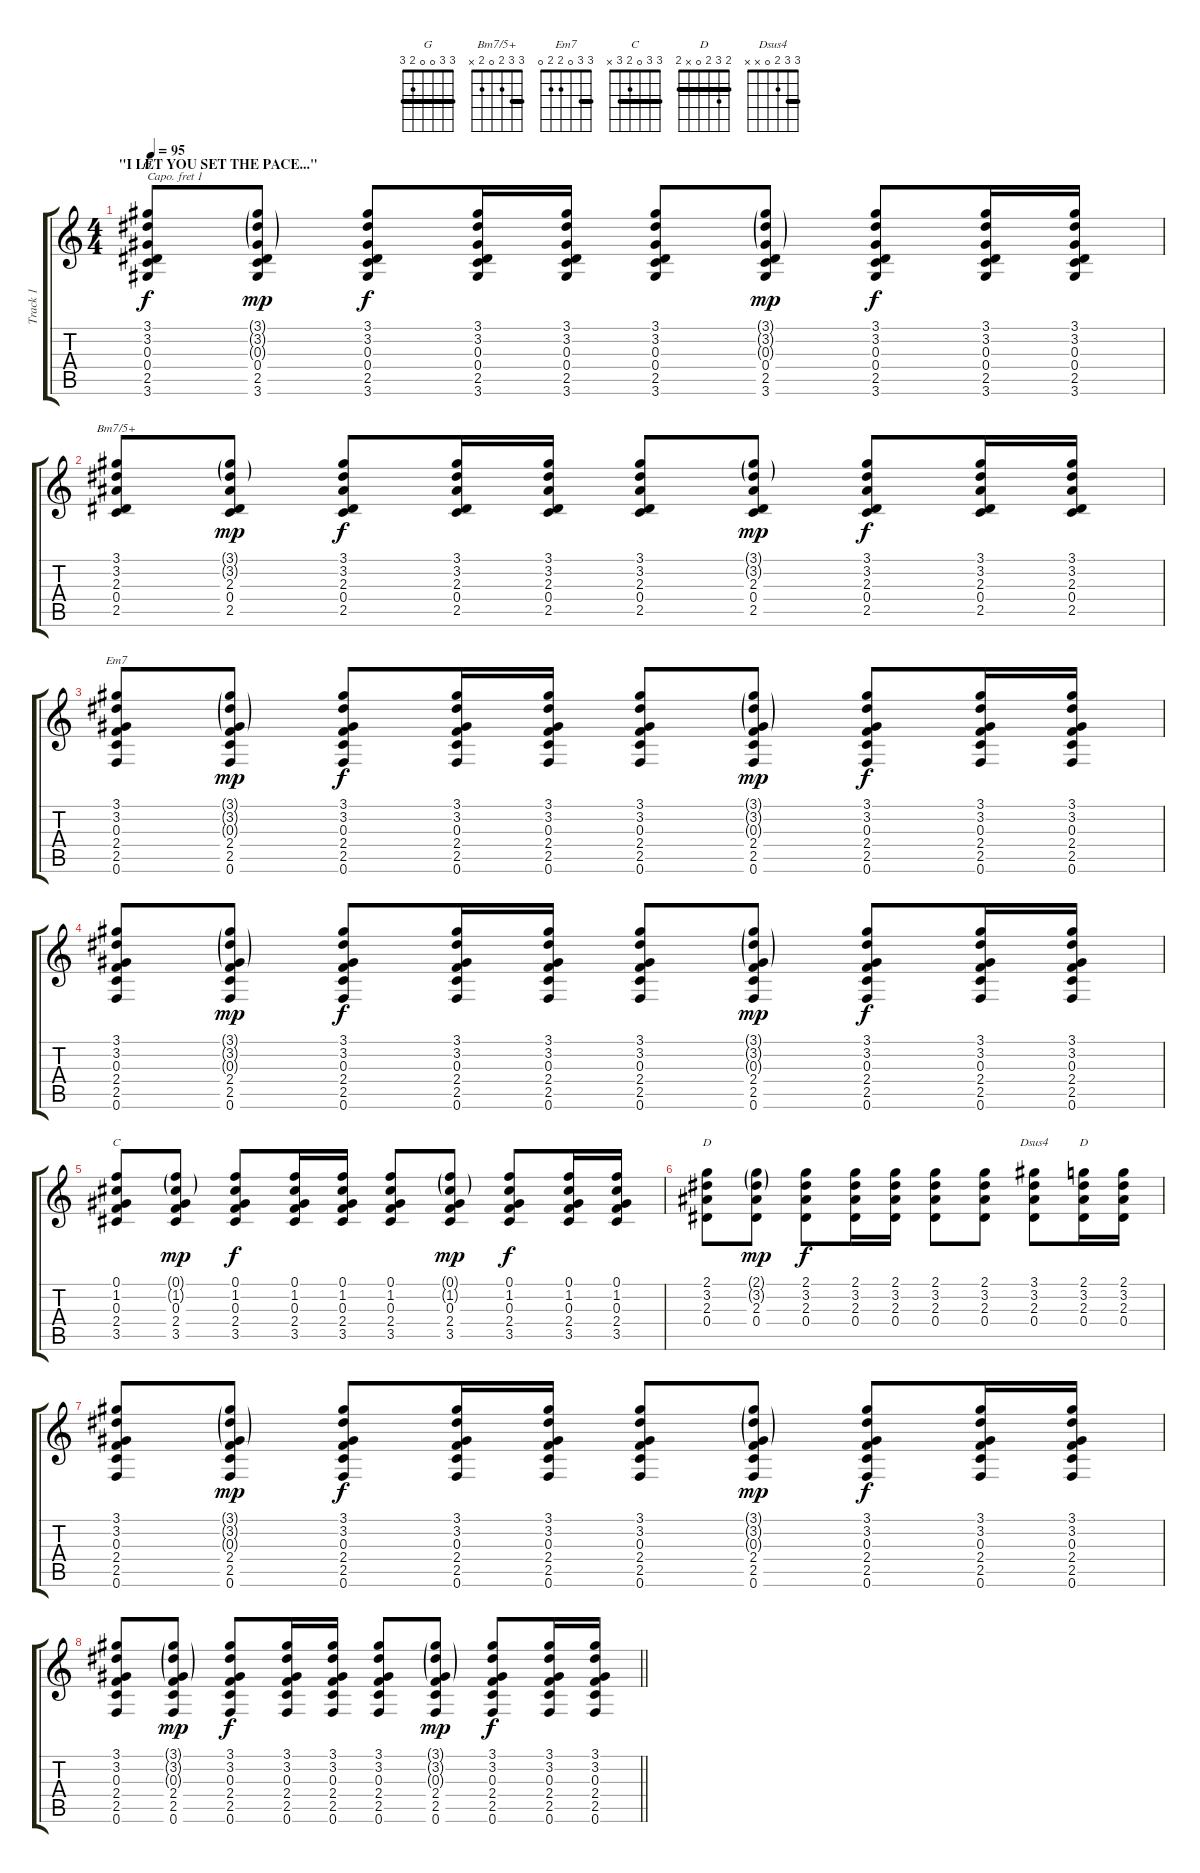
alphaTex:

\track ("Track 1" "Track 1") {instrument acousticguitarsteel}
\staff {score tabs}
\capo 1
\tuning (E4 B3 G3 D3 A2 E2) {hide}
\chord ("G" 3 3 0 0 2 3) {barre 3}
\chord ("Bm7/5+" 3 3 2 0 2 x) {barre 3}
\chord ("Em7" 3 3 0 2 2 0) {barre 3}
\chord ("C" 3 3 0 2 3 x) {barre 3}
\chord ("D" 2 3 2 0 x x) {barre 2}
\chord ("Dsus4" 3 3 2 0 x x) {barre 3}
\chord ("D" 2 3 2 0 x 2) {barre 2}
\ts (4 4)
\section ("" "\"I LET YOU SET THE PACE...\"")
\tempo 95
\clef g2
\ks c
(3.1 3.2 0.3 0.4 2.5 3.6).8{ch "G" dy f} (3.1{g} 3.2{g} 0.3{g} 0.4 2.5 3.6).8{dy mp} (3.1 3.2 0.3 0.4 2.5 3.6).8{dy f} (3.1 3.2 0.3 0.4 2.5 3.6).16 (3.1 3.2 0.3 0.4 2.5 3.6).16 (3.1 3.2 0.3 0.4 2.5 3.6).8 (3.1{g} 3.2{g} 0.3{g} 0.4 2.5 3.6).8{dy mp} (3.1 3.2 0.3 0.4 2.5 3.6).8{dy f} (3.1 3.2 0.3 0.4 2.5 3.6).16 (3.1 3.2 0.3 0.4 2.5 3.6).16 |
(3.1 3.2 2.3 0.4 2.5).8{ch "Bm7/5+"} (3.1{g} 3.2{g} 2.3 0.4 2.5).8{dy mp} (3.1 3.2 2.3 0.4 2.5).8{dy f} (3.1 3.2 2.3 0.4 2.5).16 (3.1 3.2 2.3 0.4 2.5).16 (3.1 3.2 2.3 0.4 2.5).8 (3.1{g} 3.2{g} 2.3 0.4 2.5).8{dy mp} (3.1 3.2 2.3 0.4 2.5).8{dy f} (3.1 3.2 2.3 0.4 2.5).16 (3.1 3.2 2.3 0.4 2.5).16 |
(3.1 3.2 0.3 2.4 2.5 0.6).8{ch "Em7"} (3.1{g} 3.2{g} 0.3{g} 2.4 2.5 0.6).8{dy mp} (3.1 3.2 0.3 2.4 2.5 0.6).8{dy f} (3.1 3.2 0.3 2.4 2.5 0.6).16 (3.1 3.2 0.3 2.4 2.5 0.6).16 (3.1 3.2 0.3 2.4 2.5 0.6).8 (3.1{g} 3.2{g} 0.3{g} 2.4 2.5 0.6).8{dy mp} (3.1 3.2 0.3 2.4 2.5 0.6).8{dy f} (3.1 3.2 0.3 2.4 2.5 0.6).16 (3.1 3.2 0.3 2.4 2.5 0.6).16 |
(3.1 3.2 0.3 2.4 2.5 0.6).8 (3.1{g} 3.2{g} 0.3{g} 2.4 2.5 0.6).8{dy mp} (3.1 3.2 0.3 2.4 2.5 0.6).8{dy f} (3.1 3.2 0.3 2.4 2.5 0.6).16 (3.1 3.2 0.3 2.4 2.5 0.6).16 (3.1 3.2 0.3 2.4 2.5 0.6).8 (3.1{g} 3.2{g} 0.3{g} 2.4 2.5 0.6).8{dy mp} (3.1 3.2 0.3 2.4 2.5 0.6).8{dy f} (3.1 3.2 0.3 2.4 2.5 0.6).16 (3.1 3.2 0.3 2.4 2.5 0.6).16 |
(0.1 1.2 0.3 2.4 3.5).8{ch "C"} (0.1{g} 1.2{g} 0.3 2.4 3.5).8{dy mp} (0.1 1.2 0.3 2.4 3.5).8{dy f} (0.1 1.2 0.3 2.4 3.5).16 (0.1 1.2 0.3 2.4 3.5).16 (0.1 1.2 0.3 2.4 3.5).8 (0.1{g} 1.2{g} 0.3 2.4 3.5).8{dy mp} (0.1 1.2 0.3 2.4 3.5).8{dy f} (0.1 1.2 0.3 2.4 3.5).16 (0.1 1.2 0.3 2.4 3.5).16 |
(2.1 3.2 2.3 0.4).8{ch "D"} (2.1{g} 3.2{g} 2.3 0.4).8{dy mp} (2.1 3.2 2.3 0.4).8{dy f} (2.1 3.2 2.3 0.4).16 (2.1 3.2 2.3 0.4).16 (2.1 3.2 2.3 0.4).8 (2.1 3.2 2.3 0.4).8 (3.1 3.2 2.3 0.4).8{ch "Dsus4"} (2.1 3.2 2.3 0.4).16{ch "D"} (2.1 3.2 2.3 0.4).16 |
(3.1 3.2 0.3 2.4 2.5 0.6).8 (3.1{g} 3.2{g} 0.3{g} 2.4 2.5 0.6).8{dy mp} (3.1 3.2 0.3 2.4 2.5 0.6).8{dy f} (3.1 3.2 0.3 2.4 2.5 0.6).16 (3.1 3.2 0.3 2.4 2.5 0.6).16 (3.1 3.2 0.3 2.4 2.5 0.6).8 (3.1{g} 3.2{g} 0.3{g} 2.4 2.5 0.6).8{dy mp} (3.1 3.2 0.3 2.4 2.5 0.6).8{dy f} (3.1 3.2 0.3 2.4 2.5 0.6).16 (3.1 3.2 0.3 2.4 2.5 0.6).16 |
\barLineRight lightlight
(3.1 3.2 0.3 2.4 2.5 0.6).8 (3.1{g} 3.2{g} 0.3{g} 2.4 2.5 0.6).8{dy mp} (3.1 3.2 0.3 2.4 2.5 0.6).8{dy f} (3.1 3.2 0.3 2.4 2.5 0.6).16 (3.1 3.2 0.3 2.4 2.5 0.6).16 (3.1 3.2 0.3 2.4 2.5 0.6).8 (3.1{g} 3.2{g} 0.3{g} 2.4 2.5 0.6).8{dy mp} (3.1 3.2 0.3 2.4 2.5 0.6).8{dy f} (3.1 3.2 0.3 2.4 2.5 0.6).16 (3.1 3.2 0.3 2.4 2.5 0.6).16
